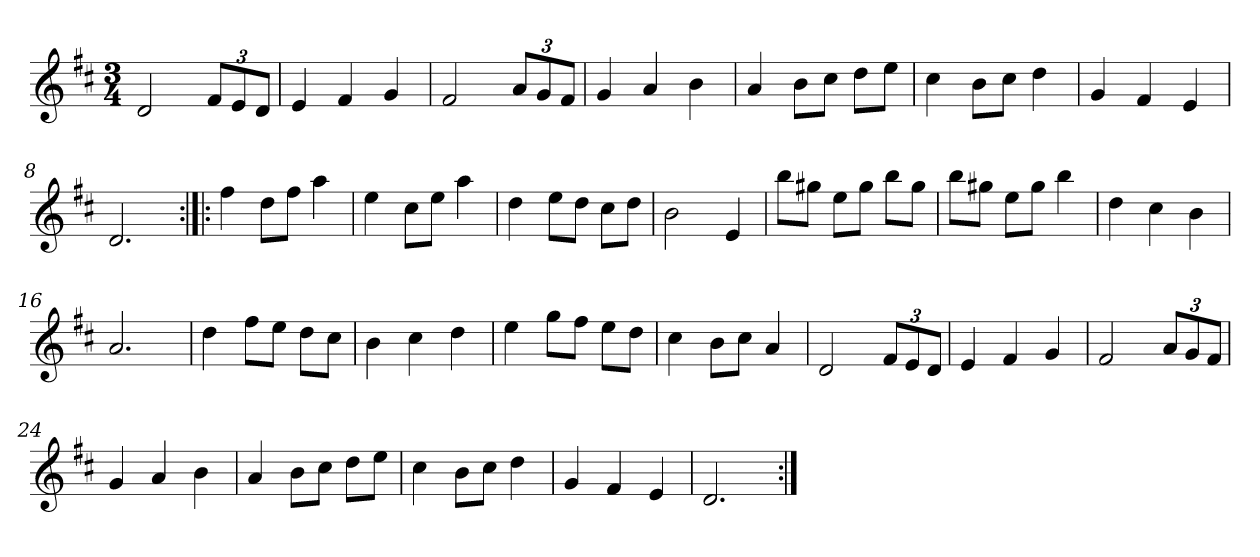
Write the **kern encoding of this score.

**kern
*part1
*staff1
*clefG2
*k[f#c#]
*D:
*M3/4
*MM120
=1
2d
12f#/L
12e/
12d/J
=2
4e
4f#
4g
=3
2f#
12a/L
12g/
12f#/J
=4
4g
4a
4b
=5
4a
8b\L
8cc#\J
8dd\L
8ee\J
=6
4cc#
8b\L
8cc#\J
4dd
=7
4g
4f#
4e
=8
2.d
=9:|!|:
4ff#
8dd\L
8ff#\J
4aa
=10
4ee
8cc#\L
8ee\J
4aa
=11
4dd
8ee\L
8dd\J
8cc#\L
8dd\J
=12
2b
4e
=13
8bb\L
8gg#X\J
8ee\L
8gg#\J
8bb\L
8gg#\J
=14
8bb\L
8gg#X\J
8ee\L
8gg#\J
4bb
=15
4dd
4cc#
4b
=16
2.a
=17
4dd
8ff#\L
8ee\J
8dd\L
8cc#\J
=18
4b
4cc#
4dd
=19
4ee
8gg\L
8ff#\J
8ee\L
8dd\J
=20
4cc#
8b\L
8cc#\J
4a
=21
2d
12f#/L
12e/
12d/J
=22
4e
4f#
4g
=23
2f#
12a/L
12g/
12f#/J
=24
4g
4a
4b
=25
4a
8b\L
8cc#\J
8dd\L
8ee\J
=26
4cc#
8b\L
8cc#\J
4dd
=27
4g
4f#
4e
=28
2.d
=:|!
*-
